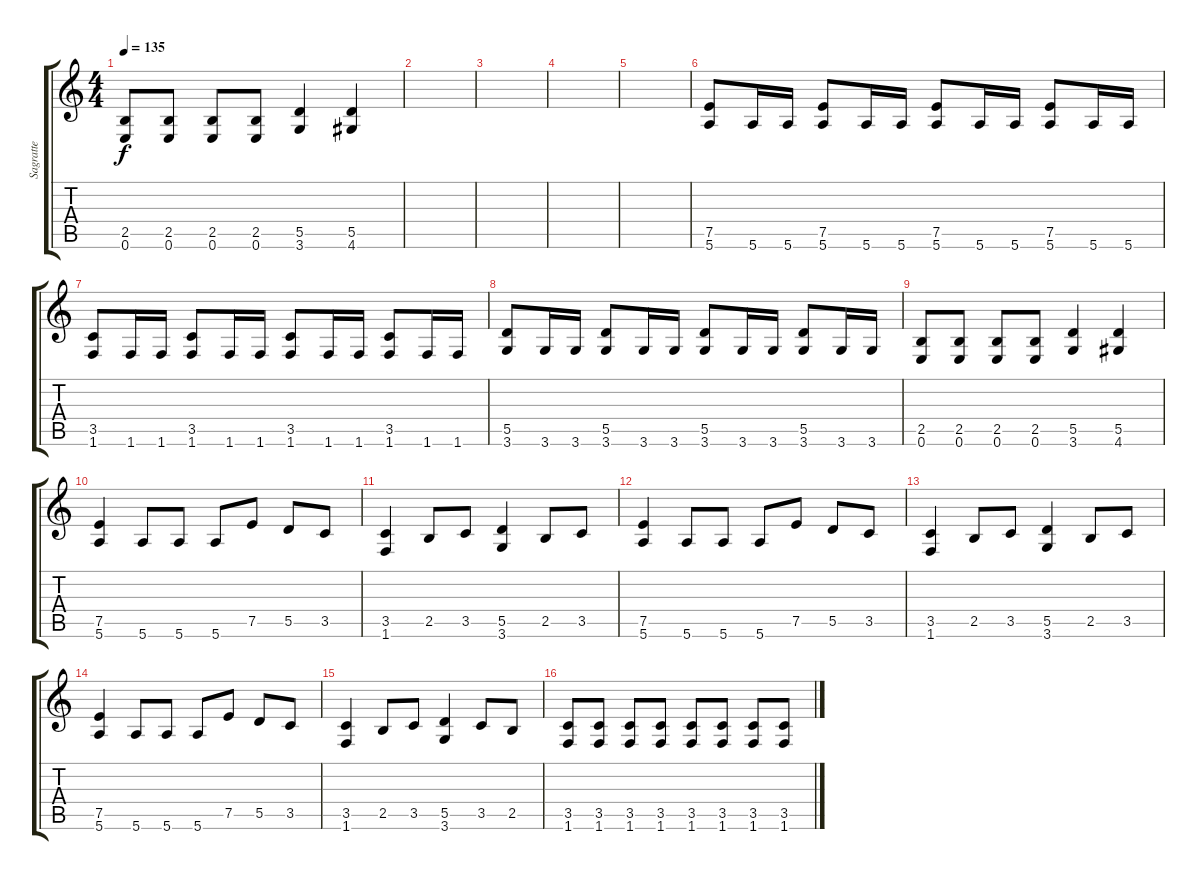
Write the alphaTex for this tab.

\track ("Sagratte" "Sagratte") {instrument distortionguitar}
\staff {score tabs}
\tuning (E4 B3 G3 D3 A2 E2) {hide}
\ts (4 4)
\tempo 135
\clef g2
\ks c
(2.5 0.6).8{dy f} (2.5 0.6).8 (2.5 0.6).8 (2.5 0.6).8 (5.5 3.6).4 (5.5 4.6).4 |
|
|
|
|
(7.5 5.6).8 5.6.16 5.6.16 (7.5 5.6).8 5.6.16 5.6.16 (7.5 5.6).8 5.6.16 5.6.16 (7.5 5.6).8 5.6.16 5.6.16 |
(3.5 1.6).8 1.6.16 1.6.16 (3.5 1.6).8 1.6.16 1.6.16 (3.5 1.6).8 1.6.16 1.6.16 (3.5 1.6).8 1.6.16 1.6.16 |
(5.5 3.6).8 3.6.16 3.6.16 (5.5 3.6).8 3.6.16 3.6.16 (5.5 3.6).8 3.6.16 3.6.16 (5.5 3.6).8 3.6.16 3.6.16 |
(2.5 0.6).8 (2.5 0.6).8 (2.5 0.6).8 (2.5 0.6).8 (5.5 3.6).4 (5.5 4.6).4 |
(7.5 5.6).4 5.6.8 5.6.8 5.6.8 7.5.8 5.5.8 3.5.8 |
(3.5 1.6).4 2.5.8 3.5.8 (5.5 3.6).4 2.5.8 3.5.8 |
(7.5 5.6).4 5.6.8 5.6.8 5.6.8 7.5.8 5.5.8 3.5.8 |
(3.5 1.6).4 2.5.8 3.5.8 (5.5 3.6).4 2.5.8 3.5.8 |
(7.5 5.6).4 5.6.8 5.6.8 5.6.8 7.5.8 5.5.8 3.5.8 |
(3.5 1.6).4 2.5.8 3.5.8 (5.5 3.6).4 3.5.8 2.5.8 |
(3.5 1.6).8 (3.5 1.6).8 (3.5 1.6).8 (3.5 1.6).8 (3.5 1.6).8 (3.5 1.6).8 (3.5 1.6).8 (3.5 1.6).8
